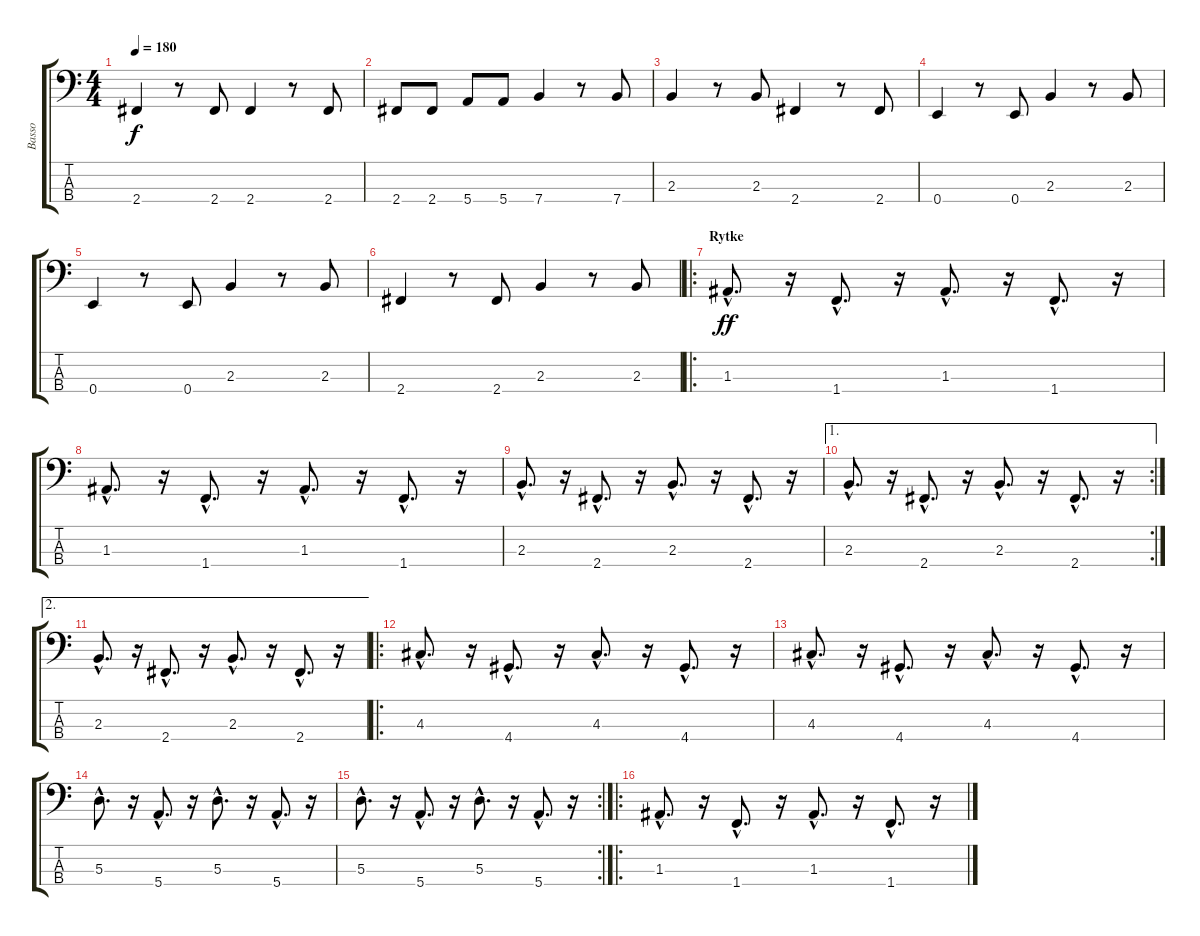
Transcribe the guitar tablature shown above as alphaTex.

\track ("Basso" "Basso") {instrument electricbassfinger}
\staff {score tabs}
\tuning (G2 D2 A1 E1) {hide}
\ts (4 4)
\tempo 180
\clef f4
\ks c
2.4.4{dy f} r.8 2.4.8 2.4.4 r.8 2.4.8 |
2.4.8 2.4.8 5.4.8 5.4.8 7.4.4 r.8 7.4.8 |
2.3.4 r.8 2.3.8 2.4.4 r.8 2.4.8 |
0.4.4 r.8 0.4.8 2.3.4 r.8 2.3.8 |
0.4.4 r.8 0.4.8 2.3.4 r.8 2.3.8 |
2.4.4 r.8 2.4.8 2.3.4 r.8 2.3.8 |
\ro
\section ("" "Rytke")
1.3{hac}.8{d dy ff} r.16 1.4{hac}.8{d} r.16 1.3{hac}.8{d} r.16 1.4{hac}.8{d} r.16 |
1.3{hac}.8{d} r.16 1.4{hac}.8{d} r.16 1.3{hac}.8{d} r.16 1.4{hac}.8{d} r.16 |
2.3{hac}.8{d} r.16 2.4{hac}.8{d} r.16 2.3{hac}.8{d} r.16 2.4{hac}.8{d} r.16 |
\ae 1
\rc 2
2.3{hac}.8{d} r.16 2.4{hac}.8{d} r.16 2.3{hac}.8{d} r.16 2.4{hac}.8{d} r.16 |
\ae 2
2.3{hac}.8{d} r.16 2.4{hac}.8{d} r.16 2.3{hac}.8{d} r.16 2.4{hac}.8{d} r.16 |
\ro
4.3{hac}.8{d} r.16 4.4{hac}.8{d} r.16 4.3{hac}.8{d} r.16 4.4{hac}.8{d} r.16 |
4.3{hac}.8{d} r.16 4.4{hac}.8{d} r.16 4.3{hac}.8{d} r.16 4.4{hac}.8{d} r.16 |
5.3{hac}.8{d} r.16 5.4{hac}.8{d} r.16 5.3{hac}.8{d} r.16 5.4{hac}.8{d} r.16 |
\rc 2
5.3{hac}.8{d} r.16 5.4{hac}.8{d} r.16 5.3{hac}.8{d} r.16 5.4{hac}.8{d} r.16 |
\ro
1.3{hac}.8{d} r.16 1.4{hac}.8{d} r.16 1.3{hac}.8{d} r.16 1.4{hac}.8{d} r.16
